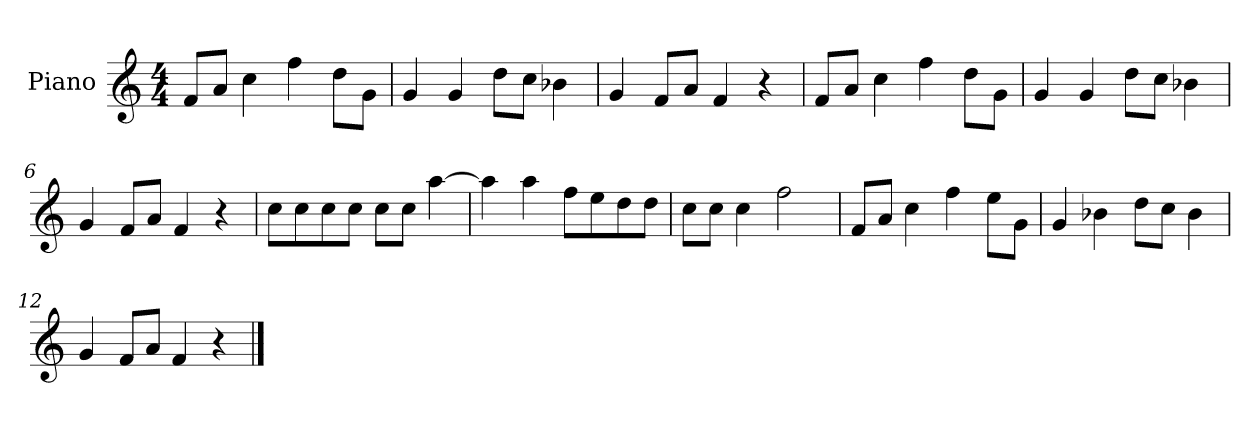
**kern
*part1
*staff1
*I"Piano
*I'P-no
*clefG2
*k[]
*M4/4
*MM90
=1
8f/L
8a/J
4cc\
4ff\
8dd\L
8g\J
=2
4g/
4g/
8dd\L
8cc\J
4b-X\
=3
4g/
8f/L
8a/J
4f/
4r
=4
8f/L
8a/J
4cc\
4ff\
8dd\L
8g\J
=5
4g/
4g/
8dd\L
8cc\J
4b-X\
=6
4g/
8f/L
8a/J
4f/
4r
!!LO:LB:g=z
=7
8cc\L
8cc\
8cc\
8cc\J
8cc\L
8cc\J
[4aa\
=8
4aa\]
4aa\
8ff\L
8ee\
8dd\
8dd\J
=9
8cc\L
8cc\J
4cc\
2ff\
=10
8f/L
8a/J
4cc\
4ff\
8ee\L
8g\J
=11
4g/
4b-X\
8dd\L
8cc\J
4b-\
=12
4g/
8f/L
8a/J
4f/
4r
==
*-
